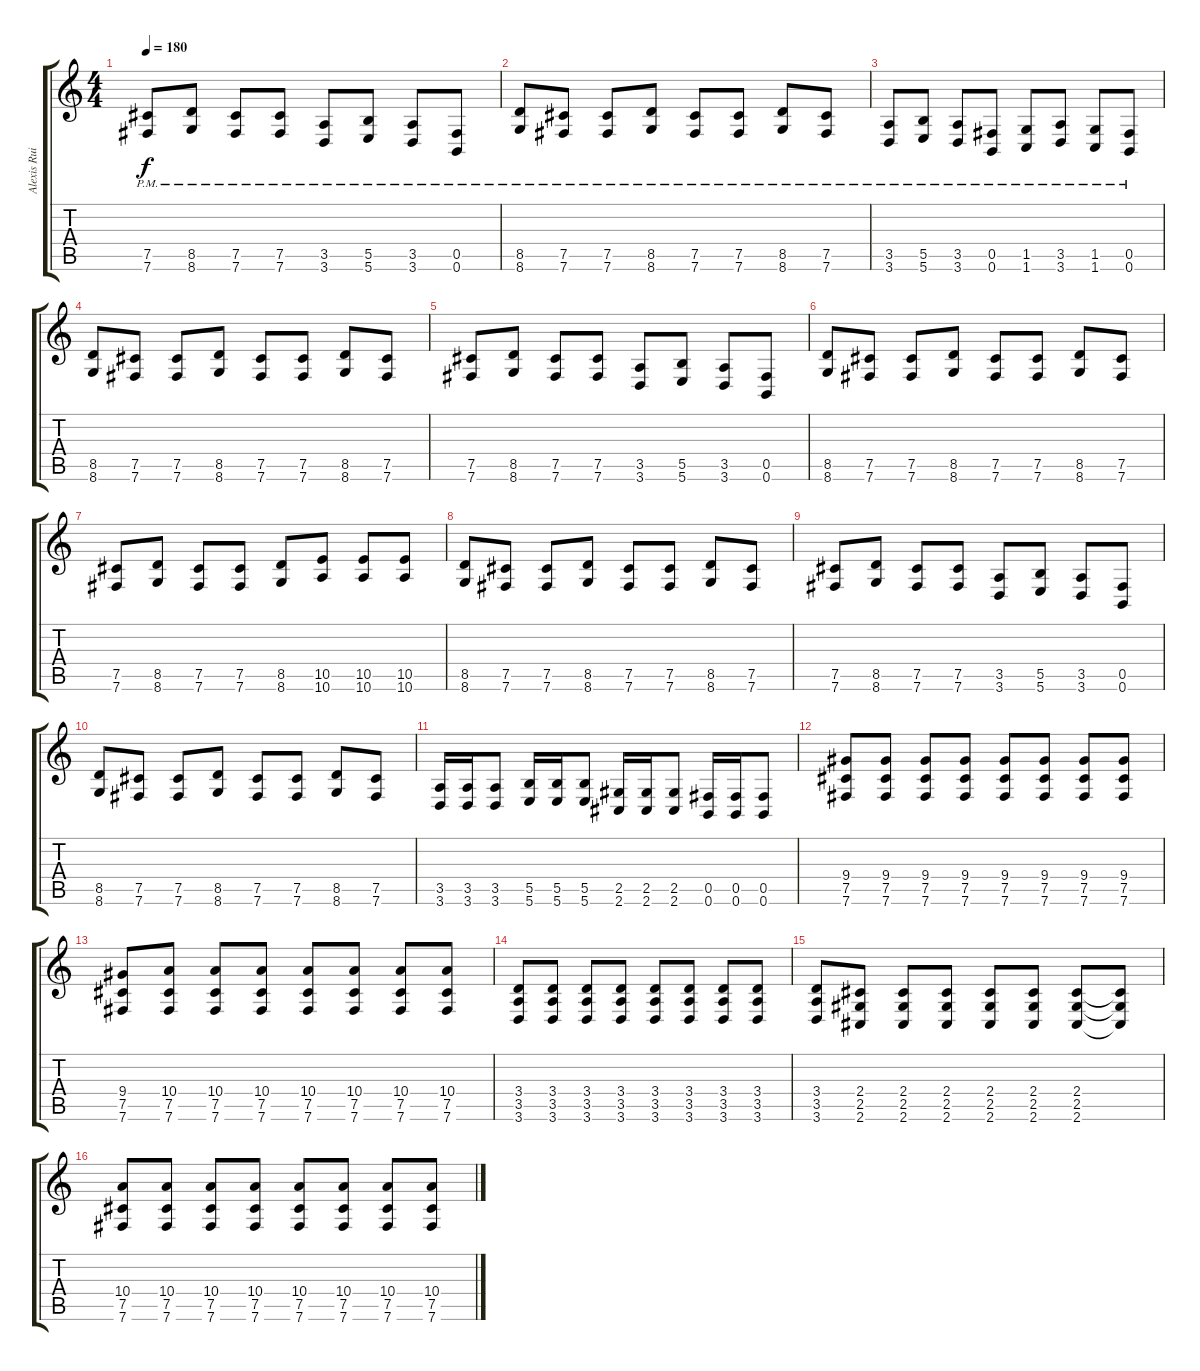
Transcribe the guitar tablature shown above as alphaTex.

\track ("Alexis Ruiz (Guitarra)" "Alexis Rui") {instrument distortionguitar}
\staff {score tabs}
\tuning (Db4 Ab3 E3 B2 Gb2 B1) {hide}
\ts (4 4)
\tempo 180
\clef g2
\ks c
(7.5{pm} 7.6{pm}).8{dy f} (8.5{pm} 8.6{pm}).8 (7.5{pm} 7.6{pm}).8 (7.5{pm} 7.6{pm}).8 (3.5{pm} 3.6{pm}).8 (5.5{pm} 5.6{pm}).8 (3.5{pm} 3.6{pm}).8 (0.5{pm} 0.6{pm}).8 |
(8.5{pm} 8.6{pm}).8 (7.5{pm} 7.6{pm}).8 (7.5{pm} 7.6{pm}).8 (8.5{pm} 8.6{pm}).8 (7.5{pm} 7.6{pm}).8 (7.5{pm} 7.6{pm}).8 (8.5{pm} 8.6{pm}).8 (7.5{pm} 7.6{pm}).8 |
(3.5{pm} 3.6{pm}).8 (5.5{pm} 5.6{pm}).8 (3.5{pm} 3.6{pm}).8 (0.5{pm} 0.6{pm}).8 (1.5{pm} 1.6{pm}).8 (3.5{pm} 3.6{pm}).8 (1.5{pm} 1.6{pm}).8 (0.5{pm} 0.6{pm}).8 |
(8.5 8.6).8 (7.5 7.6).8 (7.5 7.6).8 (8.5 8.6).8 (7.5 7.6).8 (7.5 7.6).8 (8.5 8.6).8 (7.5 7.6).8 |
(7.5 7.6).8 (8.5 8.6).8 (7.5 7.6).8 (7.5 7.6).8 (3.5 3.6).8 (5.5 5.6).8 (3.5 3.6).8 (0.5 0.6).8 |
(8.5 8.6).8 (7.5 7.6).8 (7.5 7.6).8 (8.5 8.6).8 (7.5 7.6).8 (7.5 7.6).8 (8.5 8.6).8 (7.5 7.6).8 |
(7.5 7.6).8 (8.5 8.6).8 (7.5 7.6).8 (7.5 7.6).8 (8.5 8.6).8 (10.5 10.6).8 (10.5 10.6).8 (10.5 10.6).8 |
(8.5 8.6).8 (7.5 7.6).8 (7.5 7.6).8 (8.5 8.6).8 (7.5 7.6).8 (7.5 7.6).8 (8.5 8.6).8 (7.5 7.6).8 |
(7.5 7.6).8 (8.5 8.6).8 (7.5 7.6).8 (7.5 7.6).8 (3.5 3.6).8 (5.5 5.6).8 (3.5 3.6).8 (0.5 0.6).8 |
(8.5 8.6).8 (7.5 7.6).8 (7.5 7.6).8 (8.5 8.6).8 (7.5 7.6).8 (7.5 7.6).8 (8.5 8.6).8 (7.5 7.6).8 |
(3.5 3.6).16 (3.5 3.6).16 (3.5 3.6).8 (5.5 5.6).16 (5.5 5.6).16 (5.5 5.6).8 (2.5 2.6).16 (2.5 2.6).16 (2.5 2.6).8 (0.5 0.6).16 (0.5 0.6).16 (0.5 0.6).8 |
(9.4 7.5 7.6).8 (9.4 7.5 7.6).8 (9.4 7.5 7.6).8 (9.4 7.5 7.6).8 (9.4 7.5 7.6).8 (9.4 7.5 7.6).8 (9.4 7.5 7.6).8 (9.4 7.5 7.6).8 |
(9.4 7.5 7.6).8 (10.4 7.5 7.6).8 (10.4 7.5 7.6).8 (10.4 7.5 7.6).8 (10.4 7.5 7.6).8 (10.4 7.5 7.6).8 (10.4 7.5 7.6).8 (10.4 7.5 7.6).8 |
(3.4 3.5 3.6).8 (3.4 3.5 3.6).8 (3.4 3.5 3.6).8 (3.4 3.5 3.6).8 (3.4 3.5 3.6).8 (3.4 3.5 3.6).8 (3.4 3.5 3.6).8 (3.4 3.5 3.6).8 |
(3.4 3.5 3.6).8 (2.4 2.5 2.6).8 (2.4 2.5 2.6).8 (2.4 2.5 2.6).8 (2.4 2.5 2.6).8 (2.4 2.5 2.6).8 (2.4 2.5 2.6).8 (2.4{t} 2.5{t} 2.6{t}).8 |
(10.4 7.5 7.6).8 (10.4 7.5 7.6).8 (10.4 7.5 7.6).8 (10.4 7.5 7.6).8 (10.4 7.5 7.6).8 (10.4 7.5 7.6).8 (10.4 7.5 7.6).8 (10.4 7.5 7.6).8
